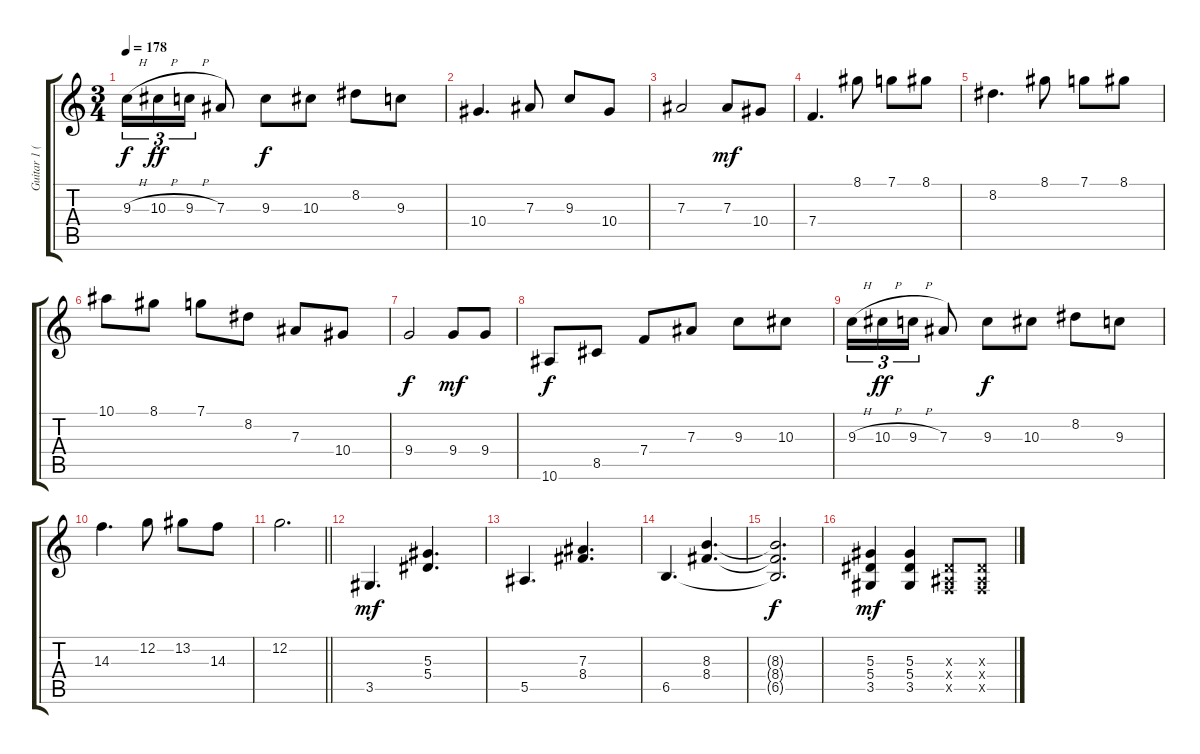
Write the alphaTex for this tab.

\track ("Guitar 1 (Lead)" "Guitar 1 (") {instrument distortionguitar}
\staff {score tabs}
\tuning (C4 G3 Eb3 Bb2 F2 C2) {hide}
\ts (3 4)
\tempo 178
\clef g2
\ks c
9.3{h}.16{tu (3 2) dy f} 10.3{h}.16{tu (3 2) dy ff} 9.3{h}.16{tu (3 2)} 7.3.8 9.3.8{dy f} 10.3.8 8.2.8 9.3.8 |
10.4.4{d} 7.3.8 9.3.8 10.4.8 |
7.3.2 7.3.8{dy mf} 10.4.8 |
7.4.4{d} 8.1.8 7.1.8 8.1.8 |
8.2.4{d} 8.1.8 7.1.8 8.1.8 |
10.1.8 8.1.8 7.1.8 8.2.8 7.3.8 10.4.8 |
9.4.2{dy f} 9.4.8{dy mf} 9.4.8 |
10.6.8{dy f} 8.5.8 7.4.8 7.3.8 9.3.8 10.3.8 |
9.3{h}.16{tu (3 2)} 10.3{h}.16{tu (3 2) dy ff} 9.3{h}.16{tu (3 2)} 7.3.8 9.3.8{dy f} 10.3.8 8.2.8 9.3.8 |
14.3.4{d} 12.2.8 13.2.8 14.3.8 |
\barLineRight lightlight
12.2.2{d} |
3.5.4{d dy mf volume 16 balance 8 instrument distortionguitar} (5.3 5.4).4{d} |
5.5.4{d} (7.3 8.4).4{d} |
6.5.4{d} (8.3 8.4).4{d} |
(8.3{t} 8.4{t} 6.5{t}).2{d dy f} |
(5.3 5.4 3.5).4{dy mf} (5.3 5.4 3.5).4 (0.3{x} 0.4{x} 0.5{x}).8 (0.3{x} 0.4{x} 0.5{x}).8
